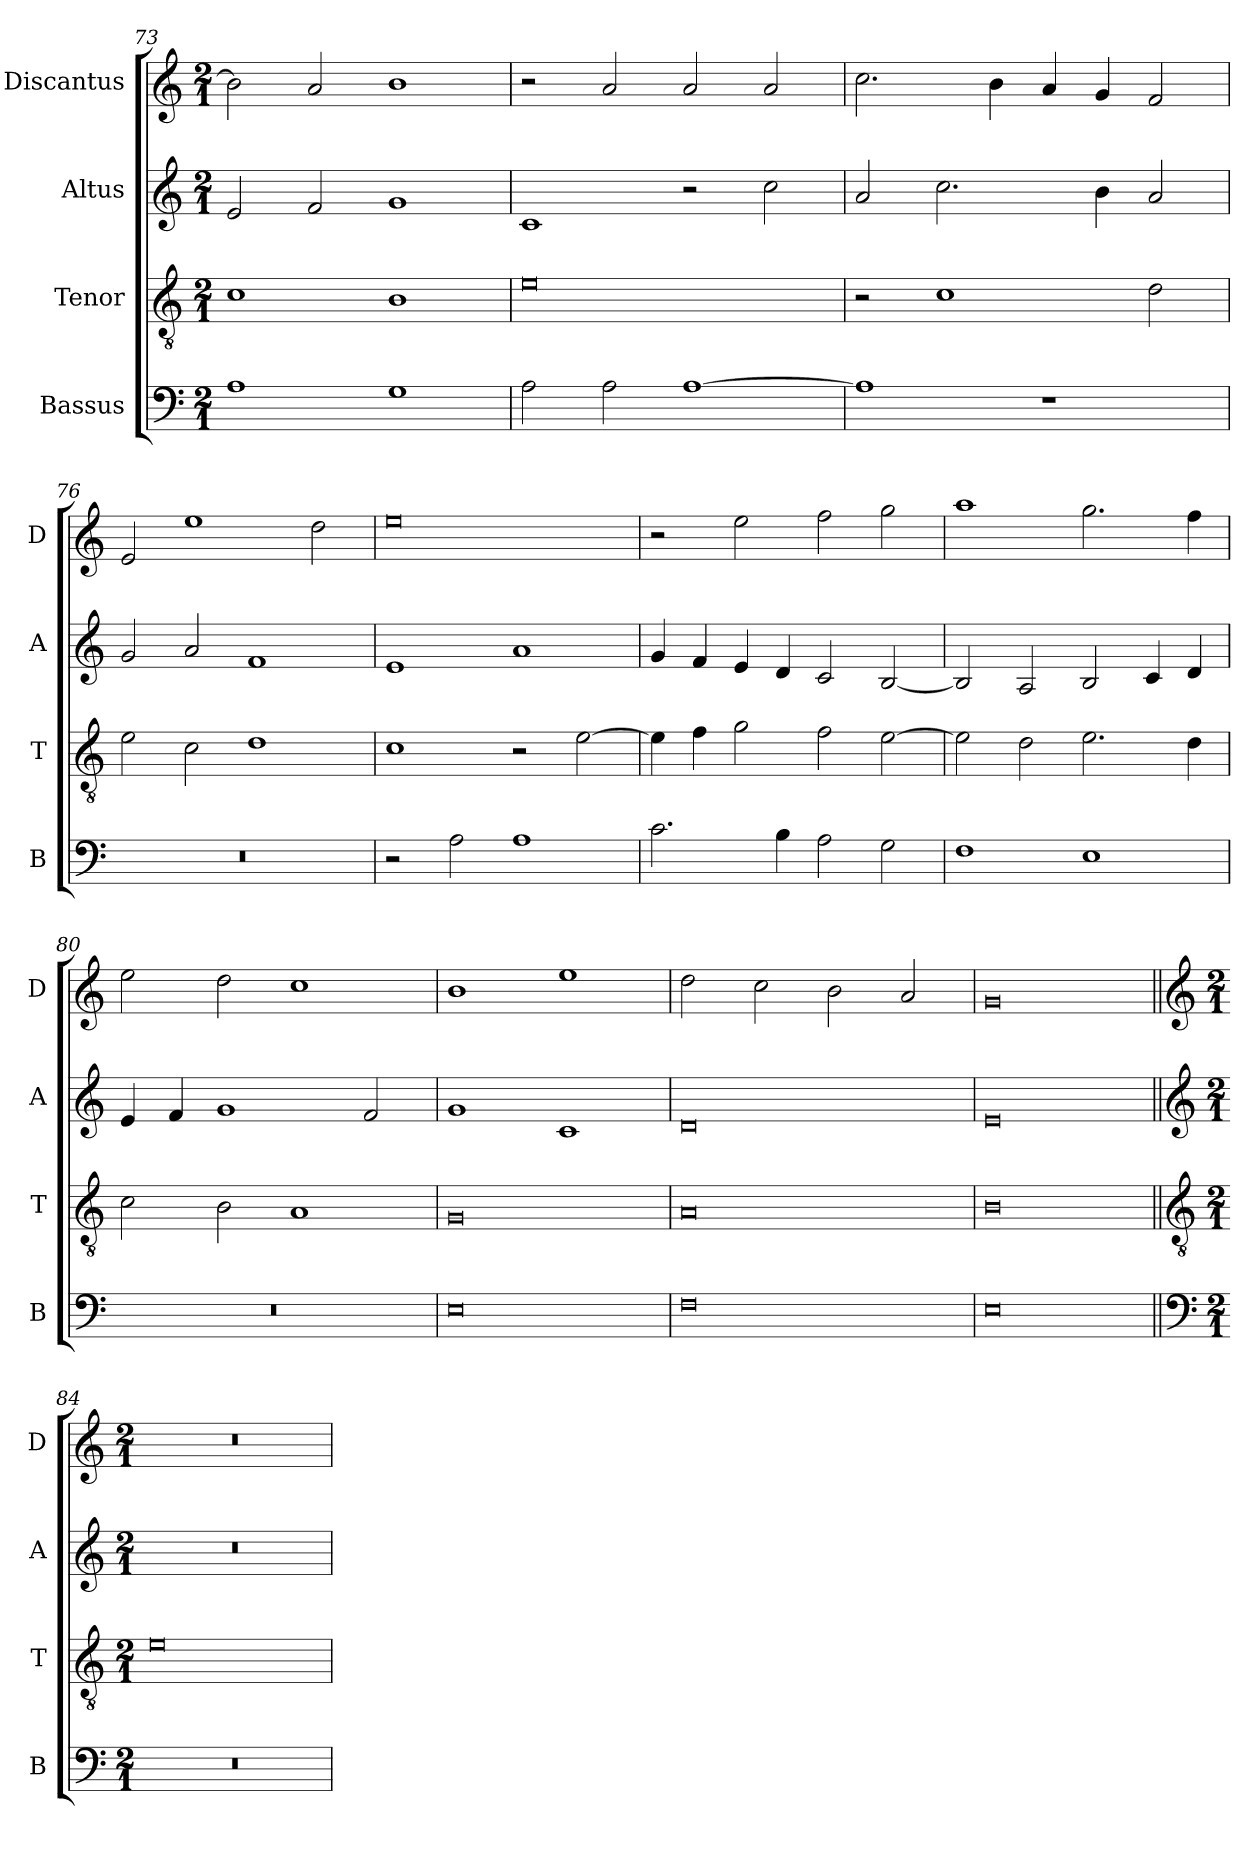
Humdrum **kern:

**kern	**kern	**kern	**kern
*part4	*part3	*part2	*part1
*staff4	*staff3	*staff2	*staff1
*I"Bassus	*I"Tenor	*I"Altus	*I"Discantus
*I'B	*I'T	*I'A	*I'D
*clefF4	*clefGv2	*clefG2	*clefG2
*k[]	*k[]	*k[]	*k[]
*M2/1	*M2/1	*M2/1	*M2/1
=73	=73	=73	=73
1A	1c	2e/	2b\]
.	.	2f/	2a/
1G	1B	1g	1b
=74	=74	=74	=74
2A\	0e	1c	2r
2A\	.	.	2a/
[1A	.	2r	2a/
.	.	2cc\	2a/
=75	=75	=75	=75
1A]	2r	2a/	2.cc\
.	1c	2.cc\	.
.	.	.	4b\
1r	.	.	4a/
.	.	4b\	4g/
.	2d\	2a/	2f/
=76	=76	=76	=76
0r	2e\	2g/	2e/
.	2c\	2a/	1ee
.	1d	1f	.
.	.	.	2dd\
=77	=77	=77	=77
2r	1c	1e	0ee
2A\	.	.	.
1A	2r	1a	.
.	[2e\	.	.
=78	=78	=78	=78
2.c\	4e\]	4g/	2r
.	4f\	4f/	.
.	2g\	4e/	2ee\
4B\	.	4d/	.
2A\	2f\	2c/	2ff\
2G\	[2e\	[2B/	2gg\
=79	=79	=79	=79
1F	2e\]	2B/]	1aa
.	2d\	2A/	.
1E	2.e\	2B/	2.gg\
.	.	4c/	.
.	4d\	4d/	4ff\
=80	=80	=80	=80
0r	2c\	4e/	2ee\
.	.	4f/	.
.	2B\	1g	2dd\
.	1A	.	1cc
.	.	2f/	.
=81	=81	=81	=81
0E	0G	1g	1b
.	.	1c	1ee
=82	=82	=82	=82
0F	0A	0d	2dd\
.	.	.	2cc\
.	.	.	2b\
.	.	.	2a/
=83	=83	=83	=83
0E	0B	0e	0g
!!LO:LB:g=z
=84||	=84||	=84||	=84||
*clefF4	*clefGv2	*clefG2	*clefG2
*k[]	*k[]	*k[]	*k[]
*M2/1	*M2/1	*M2/1	*M2/1
0r	0e	0r	0r
=	=	=	=
*-	*-	*-	*-
